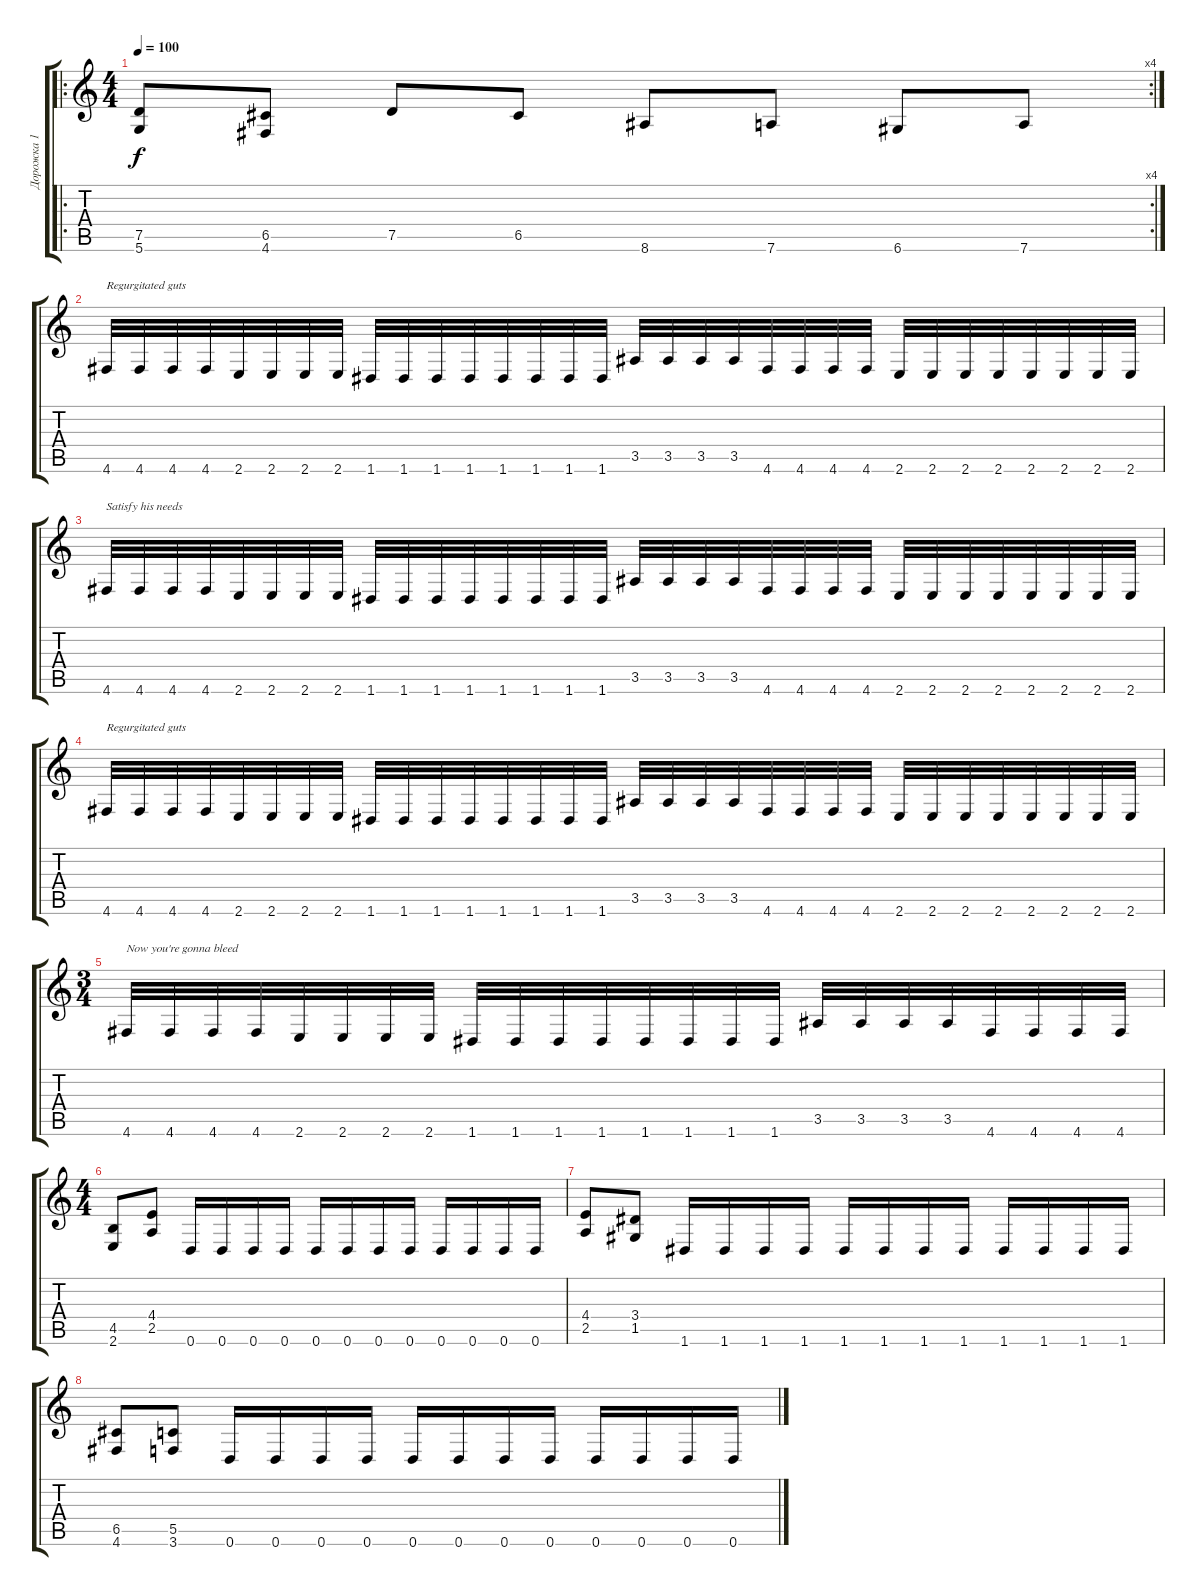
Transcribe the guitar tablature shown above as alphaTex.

\track ("Дорожка 1" "Дорожка 1") {instrument distortionguitar}
\staff {score tabs}
\tuning (D4 A3 F3 C3 G2 D2) {hide}
\ro
\rc 4
\ts (4 4)
\tempo 100
\clef g2
\ks c
(7.5 5.6).8{dy f} (6.5 4.6).8 7.5.8 6.5.8 8.6.8 7.6.8 6.6.8 7.6.8 |
4.6.32{txt "Regurgitated guts"} 4.6.32 4.6.32 4.6.32 2.6.32 2.6.32 2.6.32 2.6.32 1.6.32 1.6.32 1.6.32 1.6.32 1.6.32 1.6.32 1.6.32 1.6.32 3.5.32 3.5.32 3.5.32 3.5.32 4.6.32 4.6.32 4.6.32 4.6.32 2.6.32 2.6.32 2.6.32 2.6.32 2.6.32 2.6.32 2.6.32 2.6.32 |
4.6.32{txt "Satisfy his needs"} 4.6.32 4.6.32 4.6.32 2.6.32 2.6.32 2.6.32 2.6.32 1.6.32 1.6.32 1.6.32 1.6.32 1.6.32 1.6.32 1.6.32 1.6.32 3.5.32 3.5.32 3.5.32 3.5.32 4.6.32 4.6.32 4.6.32 4.6.32 2.6.32 2.6.32 2.6.32 2.6.32 2.6.32 2.6.32 2.6.32 2.6.32 |
4.6.32{txt "Regurgitated guts"} 4.6.32 4.6.32 4.6.32 2.6.32 2.6.32 2.6.32 2.6.32 1.6.32 1.6.32 1.6.32 1.6.32 1.6.32 1.6.32 1.6.32 1.6.32 3.5.32 3.5.32 3.5.32 3.5.32 4.6.32 4.6.32 4.6.32 4.6.32 2.6.32 2.6.32 2.6.32 2.6.32 2.6.32 2.6.32 2.6.32 2.6.32 |
\ts (3 4)
4.6.32{txt "Now you're gonna bleed"} 4.6.32 4.6.32 4.6.32 2.6.32 2.6.32 2.6.32 2.6.32 1.6.32 1.6.32 1.6.32 1.6.32 1.6.32 1.6.32 1.6.32 1.6.32 3.5.32 3.5.32 3.5.32 3.5.32 4.6.32 4.6.32 4.6.32 4.6.32 |
\ts (4 4)
(4.5 2.6).8 (4.4 2.5).8 0.6.16 0.6.16 0.6.16 0.6.16 0.6.16 0.6.16 0.6.16 0.6.16 0.6.16 0.6.16 0.6.16 0.6.16 |
(4.4 2.5).8 (3.4 1.5).8 1.6.16 1.6.16 1.6.16 1.6.16 1.6.16 1.6.16 1.6.16 1.6.16 1.6.16 1.6.16 1.6.16 1.6.16 |
(6.5 4.6).8 (5.5 3.6).8 0.6.16 0.6.16 0.6.16 0.6.16 0.6.16 0.6.16 0.6.16 0.6.16 0.6.16 0.6.16 0.6.16 0.6.16
